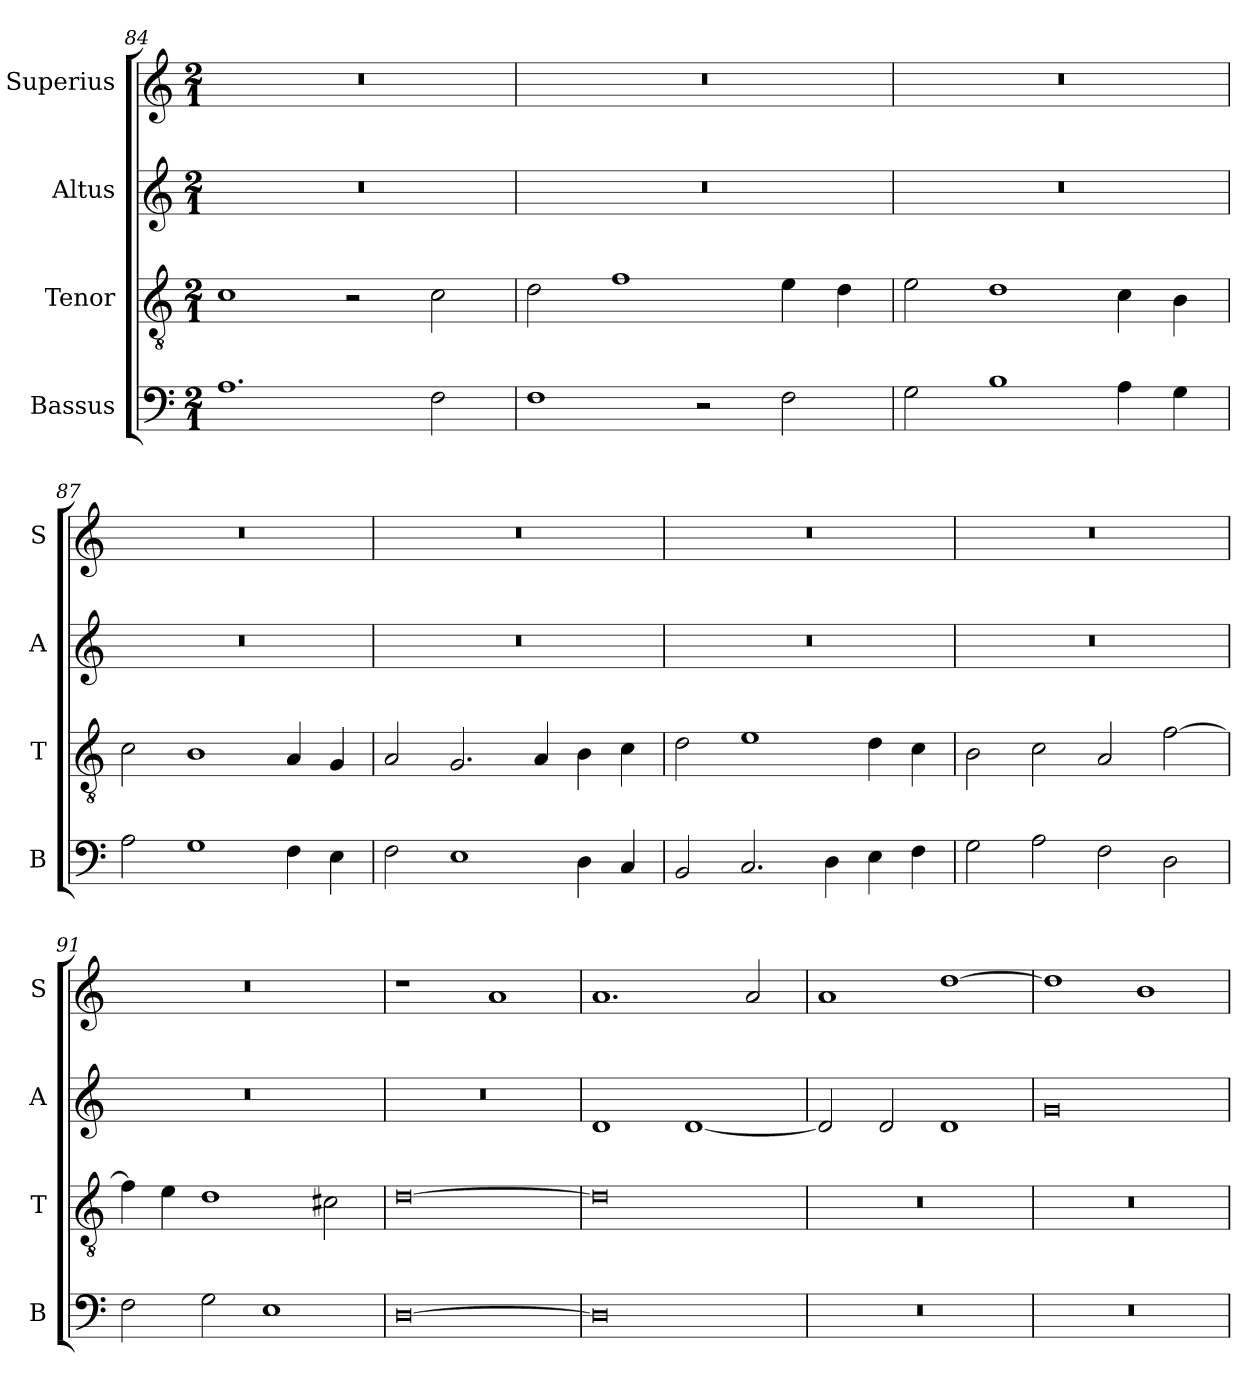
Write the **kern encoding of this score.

**kern	**kern	**kern	**kern
*part4	*part3	*part2	*part1
*staff4	*staff3	*staff2	*staff1
*I"Bassus	*I"Tenor	*I"Altus	*I"Superius
*I'B	*I'T	*I'A	*I'S
*clefF4	*clefGv2	*clefG2	*clefG2
*k[]	*k[]	*k[]	*k[]
*C:	*C:	*C:	*C:
*M2/1	*M2/1	*M2/1	*M2/1
=84	=84	=84	=84
1.A	1c	0r	0r
.	2r	.	.
2F	2c	.	.
=85	=85	=85	=85
1F	2d	0r	0r
.	1f	.	.
2r	.	.	.
2F	4e	.	.
.	4d	.	.
=86	=86	=86	=86
2G	2e	0r	0r
1B	1d	.	.
4A	4c	.	.
4G	4B	.	.
=87	=87	=87	=87
2A	2c	0r	0r
1G	1B	.	.
4F	4A	.	.
4E	4G	.	.
=88	=88	=88	=88
2F	2A	0r	0r
1E	2.G	.	.
.	4A	.	.
4D	4B	.	.
4C	4c	.	.
=89	=89	=89	=89
2BB	2d	0r	0r
2.C	1e	.	.
4D	.	.	.
4E	4d	.	.
4F	4c	.	.
=90	=90	=90	=90
2G	2B	0r	0r
2A	2c	.	.
2F	2A	.	.
2D	[2f	.	.
=91	=91	=91	=91
2F	4f]	0r	0r
.	4e	.	.
2G	1d	.	.
1E	.	.	.
.	2c#X	.	.
=92	=92	=92	=92
[0D	[0d	0r	1r
.	.	.	1a
=93	=93	=93	=93
0D]	0d]	1d	1.a
.	.	[1d	.
.	.	.	2a
=94	=94	=94	=94
0r	0r	2d]	1a
.	.	2d	.
.	.	1d	[1dd
=95	=95	=95	=95
0r	0r	0g	1dd]
.	.	.	1b
=	=	=	=
*-	*-	*-	*-
